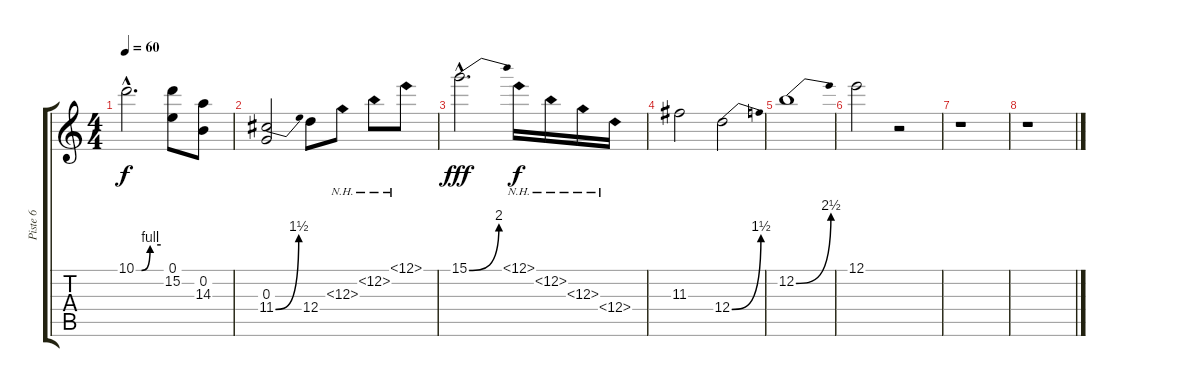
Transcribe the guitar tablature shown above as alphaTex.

\track ("Piste 6" "Piste 6") {instrument electricguitarjazz}
\staff {score tabs}
\tuning (E4 B3 G3 D3 A2 E2) {hide}
\ts (4 4)
\tempo 60
\clef g2
\ks c
10.1{be (custom 0 0 13 0 34 4 60 4) hac}.2{d dy f} (0.1 15.2).8 (0.2 14.3).8 |
(0.3 11.4{be (bend 0 0 60 6)}).2 12.4.8 12.3{nh}.8 12.2{nh}.8 12.1{nh}.8 |
15.1{be (bend 0 0 60 8) hac}.2{d dy fff} 12.1{nh}.16{dy f} 12.2{nh}.16 12.3{nh}.16 12.4{nh}.16 |
11.3.2 12.4{be (bend 0 0 60 6)}.2 |
12.2{be (bend 0 0 60 10)}.1 |
12.1.2 r.2 |
r.1 |
r.1
